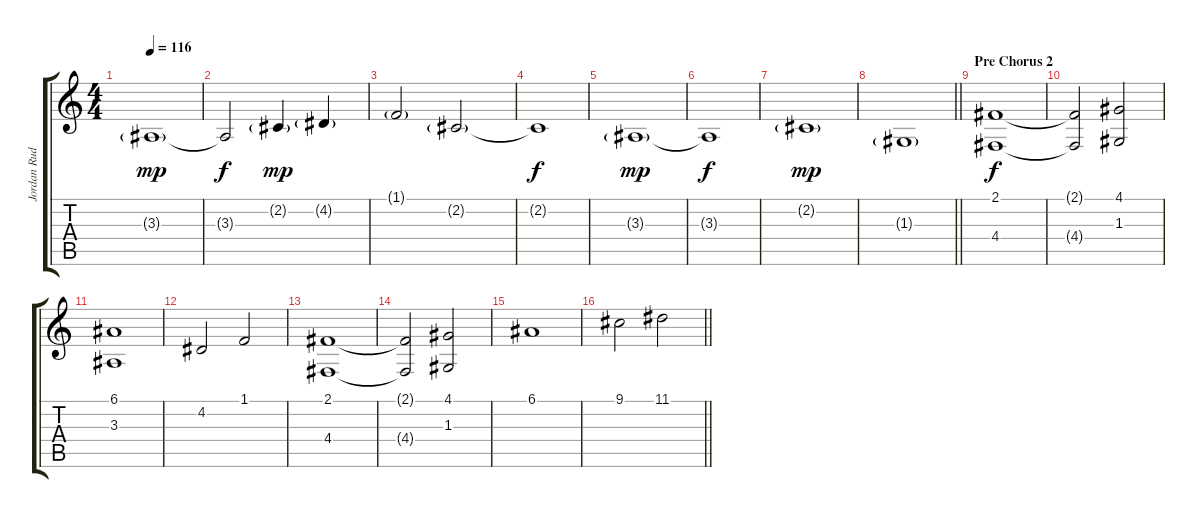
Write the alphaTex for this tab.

\track ("Jordan Rudes [Strings]" "Jordan Rud") {instrument stringensemble1}
\staff {score tabs}
\tuning (E4 B3 G3 D3 A2 E2) {hide}
\ts (4 4)
\tempo 116
\clef g2
\ks c
3.3{g}.1{dy mp} |
3.3{t}.2{dy f} 2.2{g}.4{dy mp} 4.2{g}.4 |
1.1{g}.2 2.2{g}.2 |
2.2{t}.1{dy f} |
3.3{g}.1{dy mp} |
3.3{t}.1{dy f} |
2.2{g}.1{dy mp} |
\barLineRight lightlight
1.3{g}.1 |
\section ("" "Pre Chorus 2")
(2.1 4.4).1{dy f} |
(2.1{t} 4.4{t}).2 (4.1 1.3).2 |
(6.1 3.3).1 |
4.2.2 1.1.2 |
(2.1 4.4).1 |
(2.1{t} 4.4{t}).2 (4.1 1.3).2 |
6.1.1 |
\barLineRight lightlight
9.1.2 11.1.2
